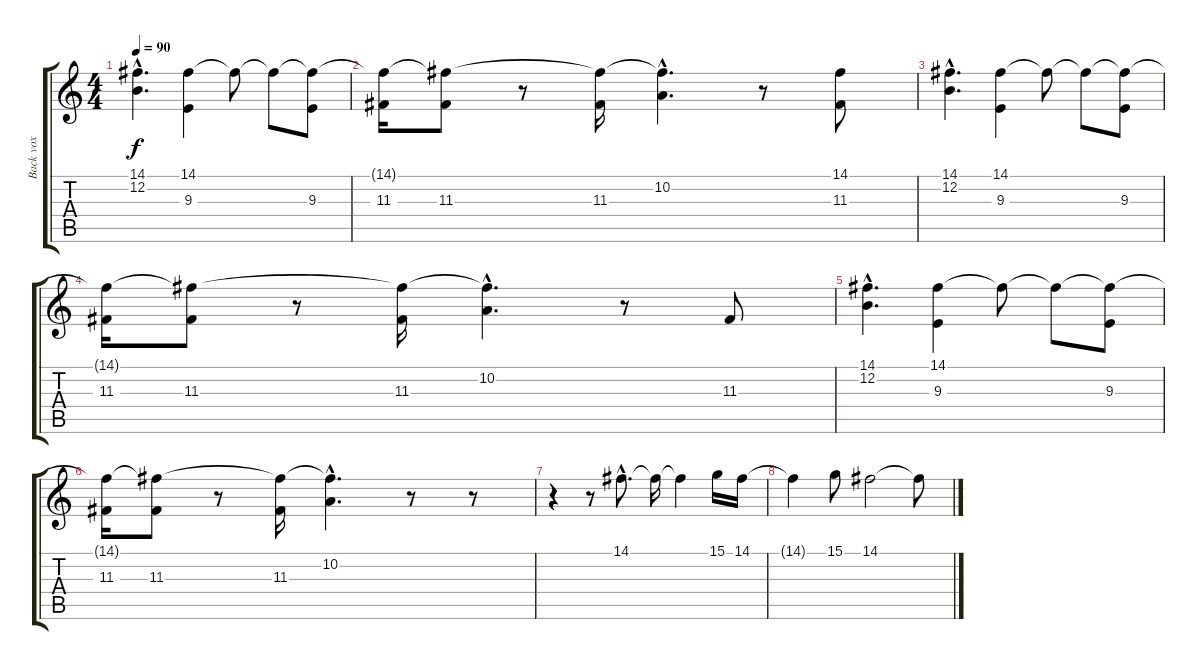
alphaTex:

\track ("Back vox" "Back vox") {instrument synthvoice}
\staff {score tabs}
\tuning (E4 B3 G3 D3 A2 E2) {hide}
\ts (4 4)
\tempo 90
\clef g2
\ks c
(14.1{hac t} 12.2{hac}).4{d dy f} (14.1 9.3).4 14.1{t}.8 14.1{t}.8 (14.1{t} 9.3).8 |
(14.1{t} 11.3).16 (14.1{t} 11.3).8 r.8 (14.1{t} 11.3).16 (14.1{hac t} 10.2{hac}).4{d} r.8 (14.1 11.3).8 |
(14.1{hac} 12.2{hac}).4{d} (14.1 9.3).4 14.1{t}.8 14.1{t}.8 (14.1{t} 9.3).8 |
(14.1{t} 11.3).16 (14.1{t} 11.3).8 r.8 (14.1{t} 11.3).16 (14.1{hac t} 10.2{hac}).4{d} r.8 11.3.8 |
(14.1{hac} 12.2{hac}).4{d} (14.1 9.3).4 14.1{t}.8 14.1{t}.8 (14.1{t} 9.3).8 |
(14.1{t} 11.3).16 (14.1{t} 11.3).8 r.8 (14.1{t} 11.3).16 (14.1{hac t} 10.2{hac}).4{d} r.8 r.8 |
r.4 r.8 14.1{hac}.8{d} 14.1{t}.16 14.1{t}.4 15.1.16 14.1.16 |
14.1{t}.4 15.1.8 14.1.2 14.1{t}.8
